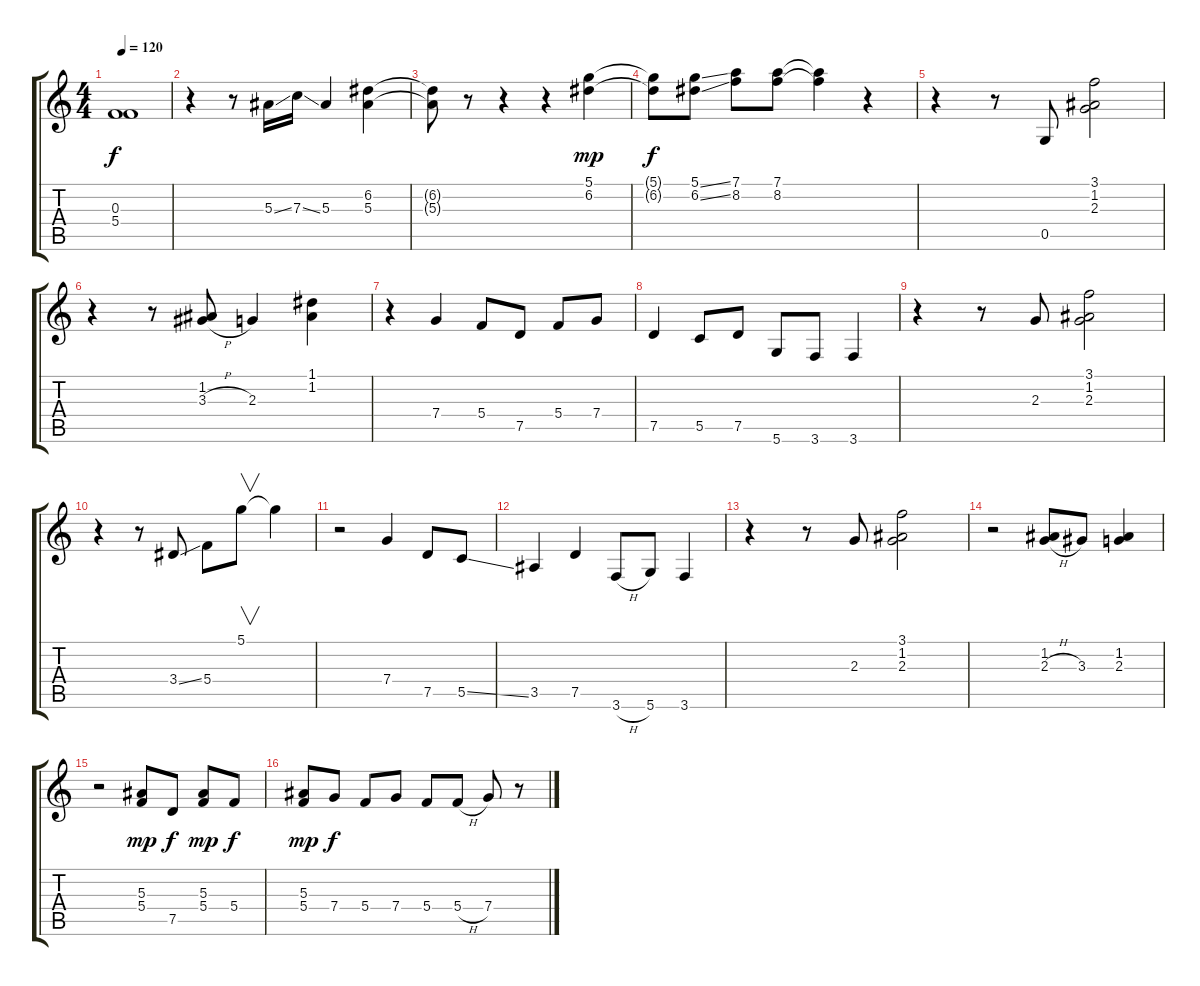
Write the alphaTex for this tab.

\track "" {instrument acousticguitarsteel}
\staff {score tabs}
\tuning (D4 A3 F3 C3 G2 D2) {hide}
\ts (4 4)
\tempo 120
\clef g2
\ks c
(0.3 5.4).1{dy f} |
r.4 r.8 5.3{ss}.16 7.3{ss}.16 5.3.4 (6.2 5.3).4 |
(6.2{t} 5.3{t}).8 r.8 r.4 r.4 (5.1 6.2).4{dy mp} |
(5.1{t} 6.2{t}).8{dy f} (5.1{ss} 6.2{ss}).8 (7.1 8.2).8 (7.1 8.2).8 (7.1{t} 8.2{t}).4 r.4 |
r.4 r.8 0.5.8 (3.1 1.2 2.3).2 |
r.4 r.8 (1.2 3.3{h}).8 2.3.4 (1.1 1.2).4 |
r.4 7.4.4 5.4.8 7.5.8 5.4.8 7.4.8 |
7.5.4 5.5.8 7.5.8 5.6.8 3.6.8 3.6.4 |
r.4 r.8 2.3.8 (3.1 1.2 2.3).2 |
r.4 r.8 3.4{ss}.8 5.4.8 5.1.8{v} 5.1{t}.4 |
r.2 7.4.4 7.5.8 5.5{ss}.8 |
3.5.4 7.5.4 3.6{h}.8 5.6.8 3.6.4 |
r.4 r.8 2.3.8 (3.1 1.2 2.3).2 |
r.2 (1.2 2.3{h}).8 3.3.8 (1.2 2.3).4 |
r.2 (5.3 5.4).8{dy mp} 7.5.8{dy f} (5.3 5.4).8{dy mp} 5.4.8{dy f} |
(5.3 5.4).8{dy mp} 7.4.8{dy f} 5.4.8 7.4.8 5.4.8 5.4{h}.8 7.4.8 r.8
